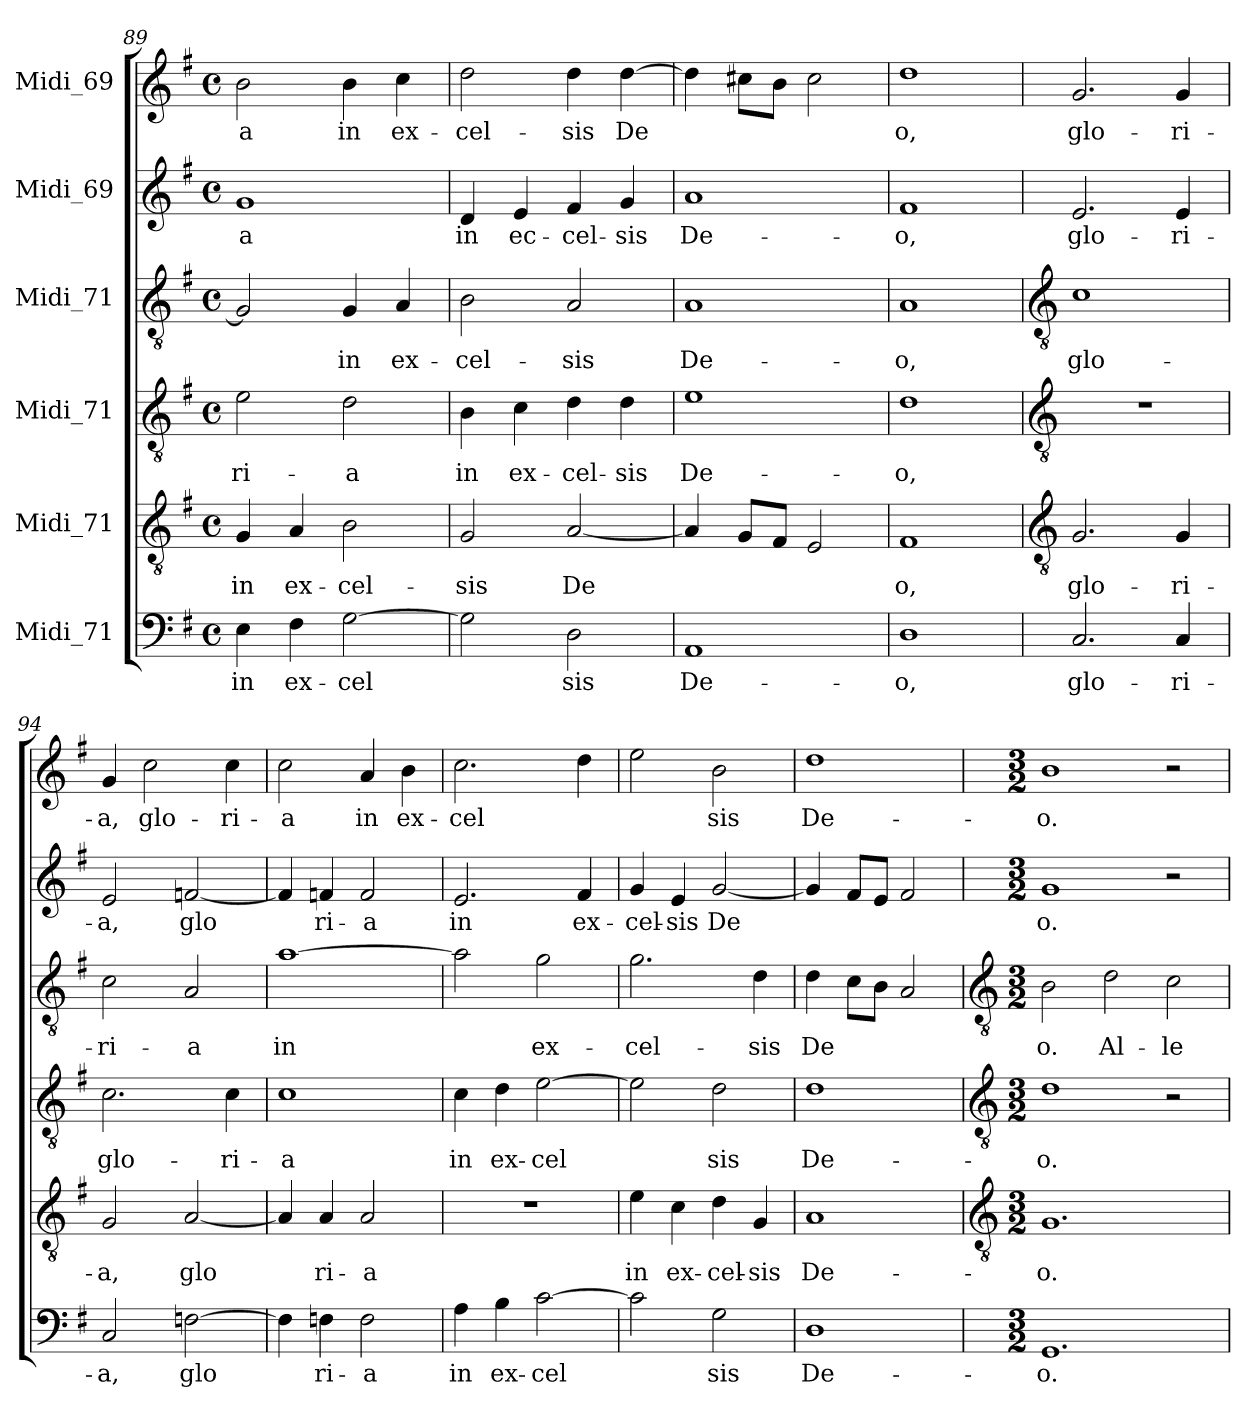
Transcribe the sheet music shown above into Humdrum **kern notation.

**kern	**text	**kern	**text	**kern	**text	**kern	**text	**kern	**text	**kern	**text
*part6	*part6	*part5	*part5	*part4	*part4	*part3	*part3	*part2	*part2	*part1	*part1
*staff6	*staff6	*staff5	*staff5	*staff4	*staff4	*staff3	*staff3	*staff2	*staff2	*staff1	*staff1
*I"Midi_71	*	*I"Midi_71	*	*I"Midi_71	*	*I"Midi_71	*	*I"Midi_69	*	*I"Midi_69	*
*clefF4	*	*clefGv2	*	*clefGv2	*	*clefGv2	*	*clefG2	*	*clefG2	*
*k[f#]	*	*k[f#]	*	*k[f#]	*	*k[f#]	*	*k[f#]	*	*k[f#]	*
*G:	*	*G:	*	*G:	*	*G:	*	*G:	*	*G:	*
*M4/4	*	*M4/4	*	*M4/4	*	*M4/4	*	*M4/4	*	*M4/4	*
*met(c)	*	*met(c)	*	*met(c)	*	*met(c)	*	*met(c)	*	*met(c)	*
=89	=89	=89	=89	=89	=89	=89	=89	=89	=89	=89	=89
!	!LO:LY:b	!	!LO:LY:b	!	!LO:LY:b	!	!	!	!LO:LY:b	!	!LO:LY:b
4E	in	4G	in	2e	ri-	2G]	.	1g	-a	2b	-a
!	!LO:LY:b	!	!LO:LY:b	!	!	!	!	!	!	!	!
4F#	ex-	4A	ex-	.	.	.	.	.	.	.	.
!	!LO:LY:b	!	!LO:LY:b	!	!LO:LY:b	!	!LO:LY:b	!	!	!	!LO:LY:b
[2G	-cel	2B	-cel-	2d	-a	4G	in	.	.	4b	in
!	!	!	!	!	!	!	!LO:LY:b	!	!	!	!LO:LY:b
.	.	.	.	.	.	4A	ex-	.	.	4cc	ex-
=90	=90	=90	=90	=90	=90	=90	=90	=90	=90	=90	=90
!	!	!	!LO:LY:b	!	!LO:LY:b	!	!LO:LY:b	!	!LO:LY:b	!	!LO:LY:b
2G]	.	2G	-sis	4B	in	2B	-cel-	4d	in	2dd	-cel-
!	!	!	!	!	!LO:LY:b	!	!	!	!LO:LY:b	!	!
.	.	.	.	4c	ex-	.	.	4e	ec-	.	.
!	!LO:LY:b	!	!LO:LY:b	!	!LO:LY:b	!	!LO:LY:b	!	!LO:LY:b	!	!LO:LY:b
2D	sis	[2A	De	4d	-cel-	2A	-sis	4f#	-cel-	4dd	-sis
!	!	!	!	!	!LO:LY:b	!	!	!	!LO:LY:b	!	!LO:LY:b
.	.	.	.	4d	-sis	.	.	4g	-sis	[4dd	De
=91	=91	=91	=91	=91	=91	=91	=91	=91	=91	=91	=91
!	!LO:LY:b	!	!	!	!LO:LY:b	!	!LO:LY:b	!	!LO:LY:b	!	!
1AA	De-	4A]	.	1e	De-	1A	De-	1a	De-	4dd]	.
.	.	8GL	.	.	.	.	.	.	.	8cc#XL	.
.	.	8F#J	.	.	.	.	.	.	.	8bJ	.
.	.	2E	.	.	.	.	.	.	.	2cc#	.
=92	=92	=92	=92	=92	=92	=92	=92	=92	=92	=92	=92
!	!LO:LY:b	!	!LO:LY:b	!	!LO:LY:b	!	!LO:LY:b	!	!LO:LY:b	!	!LO:LY:b
1D	-o,	1F#	o,	1d	-o,	1A	-o,	1f#	-o,	1dd	o,
!!LO:LB:g=z
=93	=93	=93	=93	=93	=93	=93	=93	=93	=93	=93	=93
*	*	*clefGv2	*	*clefGv2	*	*clefGv2	*	*	*	*	*
!	!LO:LY:b	!	!LO:LY:b	!	!	!	!LO:LY:b	!	!LO:LY:b	!	!LO:LY:b
2.C	glo-	2.G	glo-	1r	.	1c	glo-	2.e	glo-	2.g	glo-
!	!LO:LY:b	!	!LO:LY:b	!	!	!	!	!	!LO:LY:b	!	!LO:LY:b
4C	-ri-	4G	-ri-	.	.	.	.	4e	-ri-	4g	-ri-
=94	=94	=94	=94	=94	=94	=94	=94	=94	=94	=94	=94
!	!LO:LY:b	!	!LO:LY:b	!	!LO:LY:b	!	!LO:LY:b	!	!LO:LY:b	!	!LO:LY:b
2C	-a,	2G	-a,	2.c	glo-	2c	-ri-	2e	-a,	4g	-a,
!	!	!	!	!	!	!	!	!	!	!	!LO:LY:b
.	.	.	.	.	.	.	.	.	.	2cc	glo-
!	!LO:LY:b	!	!LO:LY:b	!	!	!	!LO:LY:b	!	!LO:LY:b	!	!
[2Fn	glo	[2A	glo	.	.	2A	-a	[2fn	glo	.	.
!	!	!	!	!	!LO:LY:b	!	!	!	!	!	!LO:LY:b
.	.	.	.	4c	-ri-	.	.	.	.	4cc	-ri-
=95	=95	=95	=95	=95	=95	=95	=95	=95	=95	=95	=95
!	!	!	!	!	!LO:LY:b	!	!LO:LY:b	!	!	!	!LO:LY:b
4F]	.	4A]	.	1c	-a	[1a	in	4f]	.	2cc	-a
!	!LO:LY:b	!	!LO:LY:b	!	!	!	!	!	!LO:LY:b	!	!
4F	ri-	4A	ri-	.	.	.	.	4f	ri-	.	.
!	!LO:LY:b	!	!LO:LY:b	!	!	!	!	!	!LO:LY:b	!	!LO:LY:b
2F	-a	2A	-a	.	.	.	.	2f	-a	4a	in
!	!	!	!	!	!	!	!	!	!	!	!LO:LY:b
.	.	.	.	.	.	.	.	.	.	4b	ex-
=96	=96	=96	=96	=96	=96	=96	=96	=96	=96	=96	=96
!	!LO:LY:b	!	!	!	!LO:LY:b	!	!	!	!LO:LY:b	!	!LO:LY:b
4A	in	1r	.	4c	in	2a]	.	2.e	in	2.cc	-cel
!	!LO:LY:b	!	!	!	!LO:LY:b	!	!	!	!	!	!
4B	ex-	.	.	4d	ex-	.	.	.	.	.	.
!	!LO:LY:b	!	!	!	!LO:LY:b	!	!LO:LY:b	!	!	!	!
[2c	-cel	.	.	[2e	-cel	2g	ex-	.	.	.	.
!	!	!	!	!	!	!	!	!	!LO:LY:b	!	!
.	.	.	.	.	.	.	.	4f#	ex-	4dd	.
=97	=97	=97	=97	=97	=97	=97	=97	=97	=97	=97	=97
!	!	!	!LO:LY:b	!	!	!	!LO:LY:b	!	!LO:LY:b	!	!
2c]	.	4e	in	2e]	.	2.g	-cel-	4g	-cel-	2ee	.
!	!	!	!LO:LY:b	!	!	!	!	!	!LO:LY:b	!	!
.	.	4c	ex-	.	.	.	.	4e	-sis	.	.
!	!LO:LY:b	!	!LO:LY:b	!	!LO:LY:b	!	!	!	!LO:LY:b	!	!LO:LY:b
2G	sis	4d	-cel-	2d	sis	.	.	[2g	De	2b	sis
!	!	!	!LO:LY:b	!	!	!	!LO:LY:b	!	!	!	!
.	.	4G	-sis	.	.	4d	-sis	.	.	.	.
=98	=98	=98	=98	=98	=98	=98	=98	=98	=98	=98	=98
!	!LO:LY:b	!	!LO:LY:b	!	!LO:LY:b	!	!LO:LY:b	!	!	!	!LO:LY:b
1D	De-	1A	De-	1d	De-	4d	De	4g]	.	1dd	De-
.	.	.	.	.	.	8cL	.	8f#L	.	.	.
.	.	.	.	.	.	8BJ	.	8eJ	.	.	.
.	.	.	.	.	.	2A	.	2f#	.	.	.
!!LO:LB:g=z
=99	=99	=99	=99	=99	=99	=99	=99	=99	=99	=99	=99
*	*	*clefGv2	*	*clefGv2	*	*clefGv2	*	*	*	*	*
*M3/2	*	*M3/2	*	*M3/2	*	*M3/2	*	*M3/2	*	*M3/2	*
!	!LO:LY:b	!	!LO:LY:b	!	!LO:LY:b	!	!LO:LY:b	!	!LO:LY:b	!	!LO:LY:b
1.GG	-o.	1.G	-o.	1d	-o.	2B	o.	1g	o.	1b	-o.
!	!	!	!	!	!	!	!LO:LY:b	!	!	!	!
.	.	.	.	.	.	2d	Al-	.	.	.	.
!	!	!	!	!	!	!	!LO:LY:b	!	!	!	!
.	.	.	.	2r	.	2c	-le-	2r	.	2r	.
=	=	=	=	=	=	=	=	=	=	=	=
*-	*-	*-	*-	*-	*-	*-	*-	*-	*-	*-	*-
